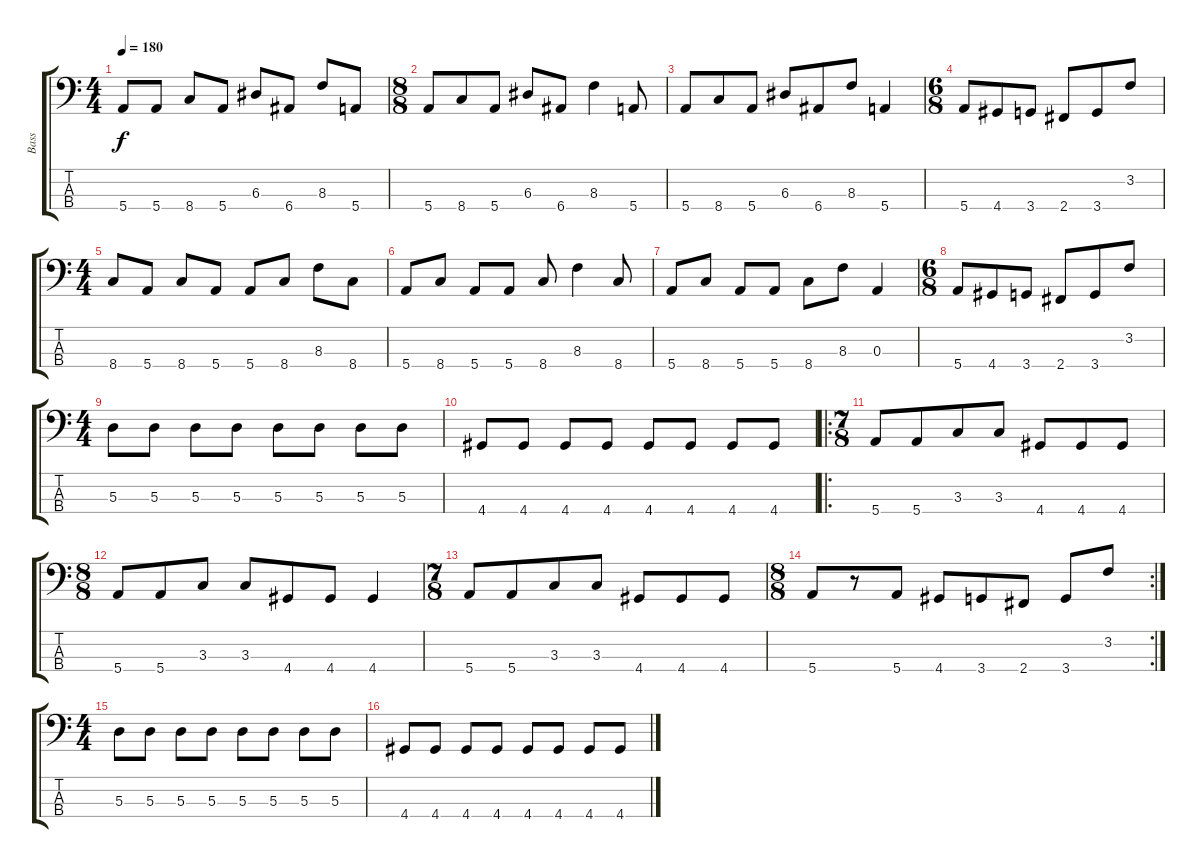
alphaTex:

\track ("Bass" "Bass") {instrument electricbassfinger}
\staff {score tabs}
\tuning (G2 D2 A1 E1) {hide}
\ts (4 4)
\tempo 180
\clef f4
\ks c
5.4.8{dy f} 5.4.8 8.4.8 5.4.8 6.3.8 6.4.8 8.3.8 5.4.8 |
\ts (8 8)
5.4.8 8.4.8 5.4.8 6.3.8 6.4.8 8.3.4 5.4.8 |
5.4.8 8.4.8 5.4.8 6.3.8 6.4.8 8.3.8 5.4.4 |
\ts (6 8)
5.4.8 4.4.8 3.4.8 2.4.8 3.4.8 3.2.8 |
\ts (4 4)
8.4.8 5.4.8 8.4.8 5.4.8 5.4.8 8.4.8 8.3.8 8.4.8 |
5.4.8 8.4.8 5.4.8 5.4.8 8.4.8 8.3.4 8.4.8 |
5.4.8 8.4.8 5.4.8 5.4.8 8.4.8 8.3.8 0.3.4 |
\ts (6 8)
5.4.8 4.4.8 3.4.8 2.4.8 3.4.8 3.2.8 |
\ts (4 4)
5.3.8 5.3.8 5.3.8 5.3.8 5.3.8 5.3.8 5.3.8 5.3.8 |
4.4.8 4.4.8 4.4.8 4.4.8 4.4.8 4.4.8 4.4.8 4.4.8 |
\ro
\ts (7 8)
5.4.8 5.4.8 3.3.8 3.3.8 4.4.8 4.4.8 4.4.8 |
\ts (8 8)
5.4.8 5.4.8 3.3.8 3.3.8 4.4.8 4.4.8 4.4.4 |
\ts (7 8)
5.4.8 5.4.8 3.3.8 3.3.8 4.4.8 4.4.8 4.4.8 |
\rc 2
\ts (8 8)
5.4.8 r.8 5.4.8 4.4.8 3.4.8 2.4.8 3.4.8 3.2.8 |
\ts (4 4)
5.3.8 5.3.8 5.3.8 5.3.8 5.3.8 5.3.8 5.3.8 5.3.8 |
4.4.8 4.4.8 4.4.8 4.4.8 4.4.8 4.4.8 4.4.8 4.4.8
